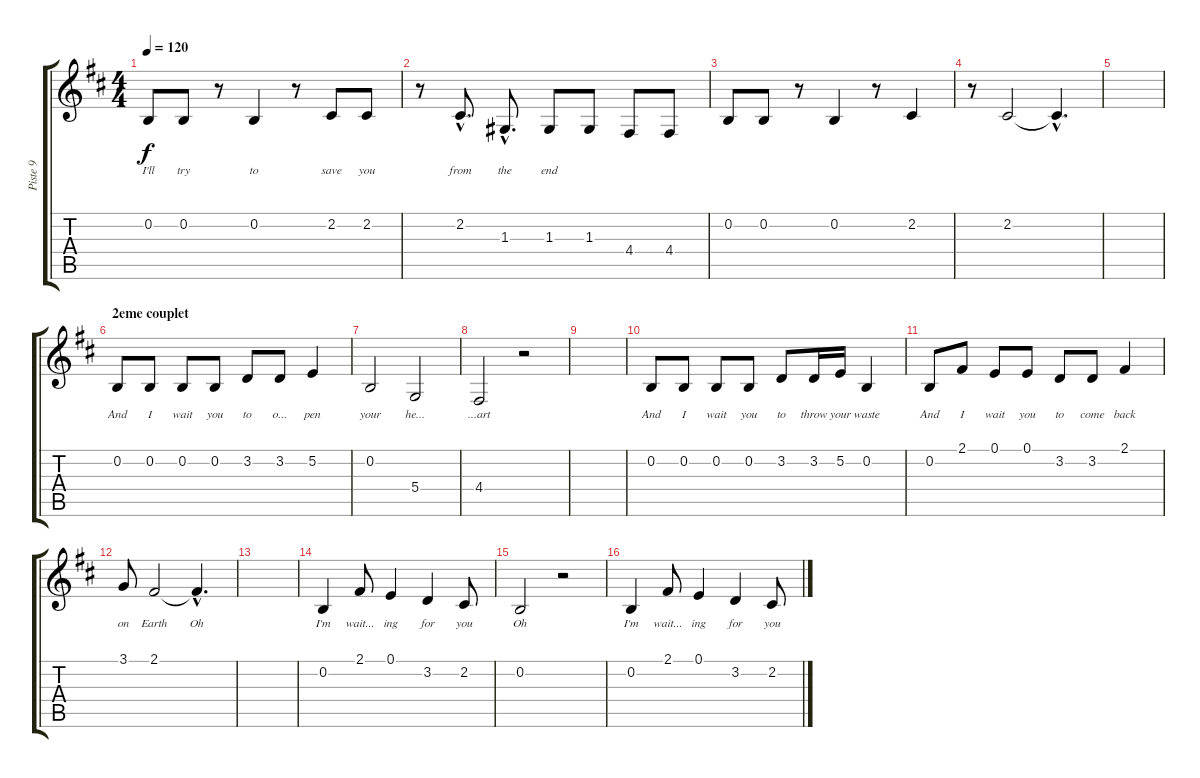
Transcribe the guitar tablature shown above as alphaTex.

\track ("Piste 9" "Piste 9") {instrument synthvoice}
\staff {score tabs}
\tuning (E4 B3 G3 D3 A2 E2) {hide}
\ts (4 4)
\tempo 120
\clef g2
\ks d
0.2.8{lyrics (0 "I'll") lyrics (1 "") lyrics (2 "") lyrics (3 "") lyrics (4 "") dy f} 0.2.8{lyrics (0 "try") lyrics (1 "") lyrics (2 "") lyrics (3 "") lyrics (4 "")} r.8 0.2.4{lyrics (0 "to") lyrics (1 "") lyrics (2 "") lyrics (3 "") lyrics (4 "")} r.8 2.2.8{lyrics (0 "save") lyrics (1 "") lyrics (2 "") lyrics (3 "") lyrics (4 "")} 2.2.8{lyrics (0 "you") lyrics (1 "") lyrics (2 "") lyrics (3 "") lyrics (4 "")} |
r.8 2.2{hac}.8{d lyrics (0 "from") lyrics (1 "") lyrics (2 "") lyrics (3 "") lyrics (4 "")} 1.3{hac}.8{d lyrics (0 "the") lyrics (1 "") lyrics (2 "") lyrics (3 "") lyrics (4 "")} 1.3.8{lyrics (0 "end") lyrics (1 "") lyrics (2 "") lyrics (3 "") lyrics (4 "")} 1.3.8 4.4.8 4.4.8 |
0.2.8 0.2.8 r.8 0.2.4 r.8 2.2.4 |
r.8 2.2.2 2.2{hac t}.4{d} |
|
\section ("" "2eme couplet")
0.2.8{lyrics (0 "") lyrics (1 "And") lyrics (2 "") lyrics (3 "") lyrics (4 "") volume 16} 0.2.8{lyrics (0 "") lyrics (1 "I") lyrics (2 "") lyrics (3 "") lyrics (4 "")} 0.2.8{lyrics (0 "") lyrics (1 "wait") lyrics (2 "") lyrics (3 "") lyrics (4 "")} 0.2.8{lyrics (0 "") lyrics (1 "you") lyrics (2 "") lyrics (3 "") lyrics (4 "")} 3.2.8{lyrics (0 "") lyrics (1 "to") lyrics (2 "") lyrics (3 "") lyrics (4 "")} 3.2.8{lyrics (0 "") lyrics (1 "o...") lyrics (2 "") lyrics (3 "") lyrics (4 "")} 5.2.4{lyrics (0 "") lyrics (1 "pen") lyrics (2 "") lyrics (3 "") lyrics (4 "")} |
0.2.2{lyrics (0 "") lyrics (1 "your") lyrics (2 "") lyrics (3 "") lyrics (4 "")} 5.4.2{lyrics (0 "") lyrics (1 "he...") lyrics (2 "") lyrics (3 "") lyrics (4 "")} |
4.4.2{lyrics (0 "") lyrics (1 "...art") lyrics (2 "") lyrics (3 "") lyrics (4 "")} r.2 |
|
0.2.8{lyrics (0 "") lyrics (1 "And") lyrics (2 "") lyrics (3 "") lyrics (4 "")} 0.2.8{lyrics (0 "") lyrics (1 "I") lyrics (2 "") lyrics (3 "") lyrics (4 "")} 0.2.8{lyrics (0 "") lyrics (1 "wait") lyrics (2 "") lyrics (3 "") lyrics (4 "")} 0.2.8{lyrics (0 "") lyrics (1 "you") lyrics (2 "") lyrics (3 "") lyrics (4 "")} 3.2.8{lyrics (0 "") lyrics (1 "to") lyrics (2 "") lyrics (3 "") lyrics (4 "")} 3.2.16{lyrics (0 "") lyrics (1 "throw") lyrics (2 "") lyrics (3 "") lyrics (4 "")} 5.2.16{lyrics (0 "") lyrics (1 "your") lyrics (2 "") lyrics (3 "") lyrics (4 "")} 0.2.4{lyrics (0 "") lyrics (1 "waste") lyrics (2 "") lyrics (3 "") lyrics (4 "")} |
0.2.8{lyrics (0 "") lyrics (1 "And") lyrics (2 "") lyrics (3 "") lyrics (4 "")} 2.1.8{lyrics (0 "") lyrics (1 "I") lyrics (2 "") lyrics (3 "") lyrics (4 "")} 0.1.8{lyrics (0 "") lyrics (1 "wait") lyrics (2 "") lyrics (3 "") lyrics (4 "")} 0.1.8{lyrics (0 "") lyrics (1 "you") lyrics (2 "") lyrics (3 "") lyrics (4 "")} 3.2.8{lyrics (0 "") lyrics (1 "to") lyrics (2 "") lyrics (3 "") lyrics (4 "")} 3.2.8{lyrics (0 "") lyrics (1 "come") lyrics (2 "") lyrics (3 "") lyrics (4 "")} 2.1.4{lyrics (0 "") lyrics (1 "back") lyrics (2 "") lyrics (3 "") lyrics (4 "")} |
3.1.8{lyrics (0 "") lyrics (1 "on") lyrics (2 "") lyrics (3 "") lyrics (4 "")} 2.1.2{lyrics (0 "") lyrics (1 "Earth") lyrics (2 "") lyrics (3 "") lyrics (4 "")} 2.1{hac t}.4{d lyrics (0 "") lyrics (1 "Oh") lyrics (2 "") lyrics (3 "") lyrics (4 "")} |
|
0.2.4{lyrics (0 "") lyrics (1 "I'm") lyrics (2 "") lyrics (3 "") lyrics (4 "")} 2.1.8{lyrics (0 "") lyrics (1 "wait...") lyrics (2 "") lyrics (3 "") lyrics (4 "")} 0.1.4{lyrics (0 "") lyrics (1 "ing") lyrics (2 "") lyrics (3 "") lyrics (4 "")} 3.2.4{lyrics (0 "") lyrics (1 "for") lyrics (2 "") lyrics (3 "") lyrics (4 "")} 2.2.8{lyrics (0 "") lyrics (1 "you") lyrics (2 "") lyrics (3 "") lyrics (4 "")} |
0.2.2{lyrics (0 "") lyrics (1 "Oh") lyrics (2 "") lyrics (3 "") lyrics (4 "")} r.2 |
0.2.4{lyrics (0 "") lyrics (1 "I'm") lyrics (2 "") lyrics (3 "") lyrics (4 "")} 2.1.8{lyrics (0 "") lyrics (1 "wait...") lyrics (2 "") lyrics (3 "") lyrics (4 "")} 0.1.4{lyrics (0 "") lyrics (1 "ing") lyrics (2 "") lyrics (3 "") lyrics (4 "")} 3.2.4{lyrics (0 "") lyrics (1 "for") lyrics (2 "") lyrics (3 "") lyrics (4 "")} 2.2.8{lyrics (0 "") lyrics (1 "you") lyrics (2 "") lyrics (3 "") lyrics (4 "")}
